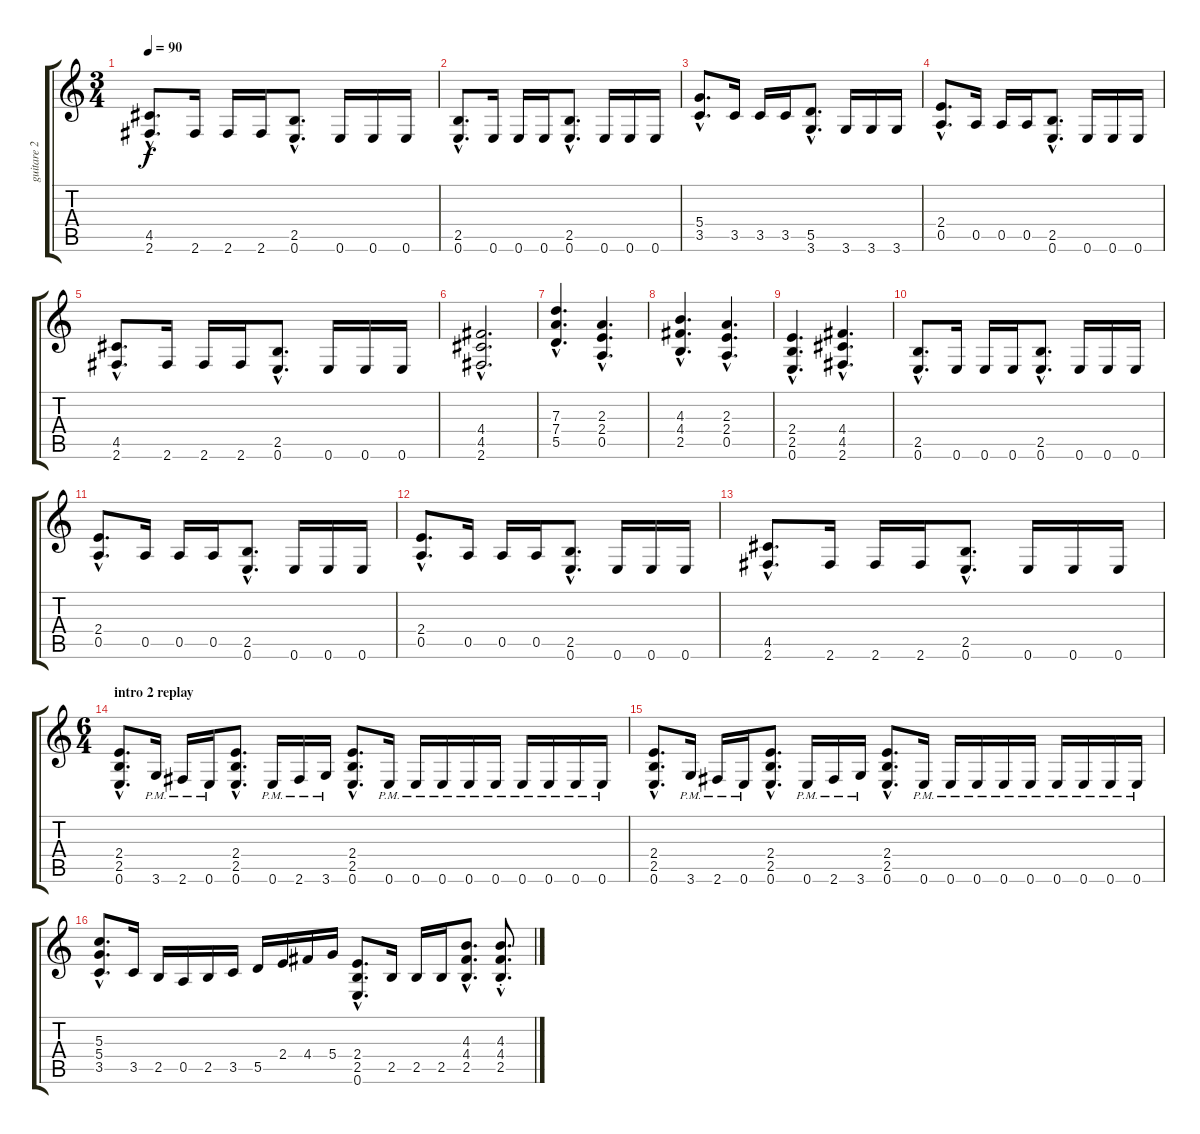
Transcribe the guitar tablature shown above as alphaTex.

\track ("guitare 2" "guitare 2") {instrument distortionguitar}
\staff {score tabs}
\tuning (E4 B3 G3 D3 A2 E2) {hide}
\ts (3 4)
\tempo 90
\clef g2
\ks c
(4.5{hac} 2.6{hac}).8{d dy f} 2.6.16 2.6.16 2.6.16 (2.5{hac} 0.6{hac}).8{d} 0.6.16 0.6.16 0.6.16 |
(2.5{hac} 0.6{hac}).8{d} 0.6.16 0.6.16 0.6.16 (2.5{hac} 0.6{hac}).8{d} 0.6.16 0.6.16 0.6.16 |
(5.4{hac} 3.5{hac}).8{d} 3.5.16 3.5.16 3.5.16 (5.5{hac} 3.6{hac}).8{d} 3.6.16 3.6.16 3.6.16 |
(2.4{hac} 0.5{hac}).8{d} 0.5.16 0.5.16 0.5.16 (2.5{hac} 0.6{hac}).8{d} 0.6.16 0.6.16 0.6.16 |
(4.5{hac} 2.6{hac}).8{d} 2.6.16 2.6.16 2.6.16 (2.5{hac} 0.6{hac}).8{d} 0.6.16 0.6.16 0.6.16 |
(4.4{hac} 4.5{hac} 2.6{hac}).2{d} |
(7.3{hac} 7.4{hac} 5.5{hac}).4{d} (2.3{hac} 2.4{hac} 0.5{hac}).4{d} |
(4.3{hac} 4.4{hac} 2.5{hac}).4{d} (2.3{hac} 2.4{hac} 0.5{hac}).4{d} |
(2.4{hac} 2.5{hac} 0.6{hac}).4{d} (4.4{hac} 4.5{hac} 2.6{hac}).4{d} |
(2.5{hac} 0.6{hac}).8{d} 0.6.16 0.6.16 0.6.16 (2.5{hac} 0.6{hac}).8{d} 0.6.16 0.6.16 0.6.16 |
(2.4{hac} 0.5{hac}).8{d} 0.5.16 0.5.16 0.5.16 (2.5{hac} 0.6{hac}).8{d} 0.6.16 0.6.16 0.6.16 |
(2.4{hac} 0.5{hac}).8{d} 0.5.16 0.5.16 0.5.16 (2.5{hac} 0.6{hac}).8{d} 0.6.16 0.6.16 0.6.16 |
(4.5{hac} 2.6{hac}).8{d} 2.6.16 2.6.16 2.6.16 (2.5{hac} 0.6{hac}).8{d} 0.6.16 0.6.16 0.6.16 |
\ts (6 4)
\section ("" "intro 2 replay")
(2.4{hac} 2.5{hac} 0.6{hac}).8{d} 3.6{pm}.16 2.6{pm}.16 0.6{pm}.16 (2.4{hac} 2.5{hac} 0.6{hac}).8{d} 0.6{pm}.16 2.6{pm}.16 3.6{pm}.16 (2.4{hac} 2.5{hac} 0.6{hac}).8{d} 0.6{pm}.16 0.6{pm}.16 0.6{pm}.16 0.6{pm}.16 0.6{pm}.16 0.6{pm}.16 0.6{pm}.16 0.6{pm}.16 0.6{pm}.16 |
(2.4{hac} 2.5{hac} 0.6{hac}).8{d} 3.6{pm}.16 2.6{pm}.16 0.6{pm}.16 (2.4{hac} 2.5{hac} 0.6{hac}).8{d} 0.6{pm}.16 2.6{pm}.16 3.6{pm}.16 (2.4{hac} 2.5{hac} 0.6{hac}).8{d} 0.6{pm}.16 0.6{pm}.16 0.6{pm}.16 0.6{pm}.16 0.6{pm}.16 0.6{pm}.16 0.6{pm}.16 0.6{pm}.16 0.6{pm}.16 |
(5.3{hac} 5.4{hac} 3.5{hac}).8{d} 3.5.16 2.5.16 0.5.16 2.5.16 3.5.16 5.5.16 2.4.16 4.4.16 5.4.16 (2.4{hac} 2.5{hac} 0.6{hac}).8{d} 2.5.16 2.5.16 2.5.16 (4.3{hac} 4.4{hac} 2.5{hac}).8{d} (4.3{hac st} 4.4{hac st} 2.5{hac st}).8{d}
